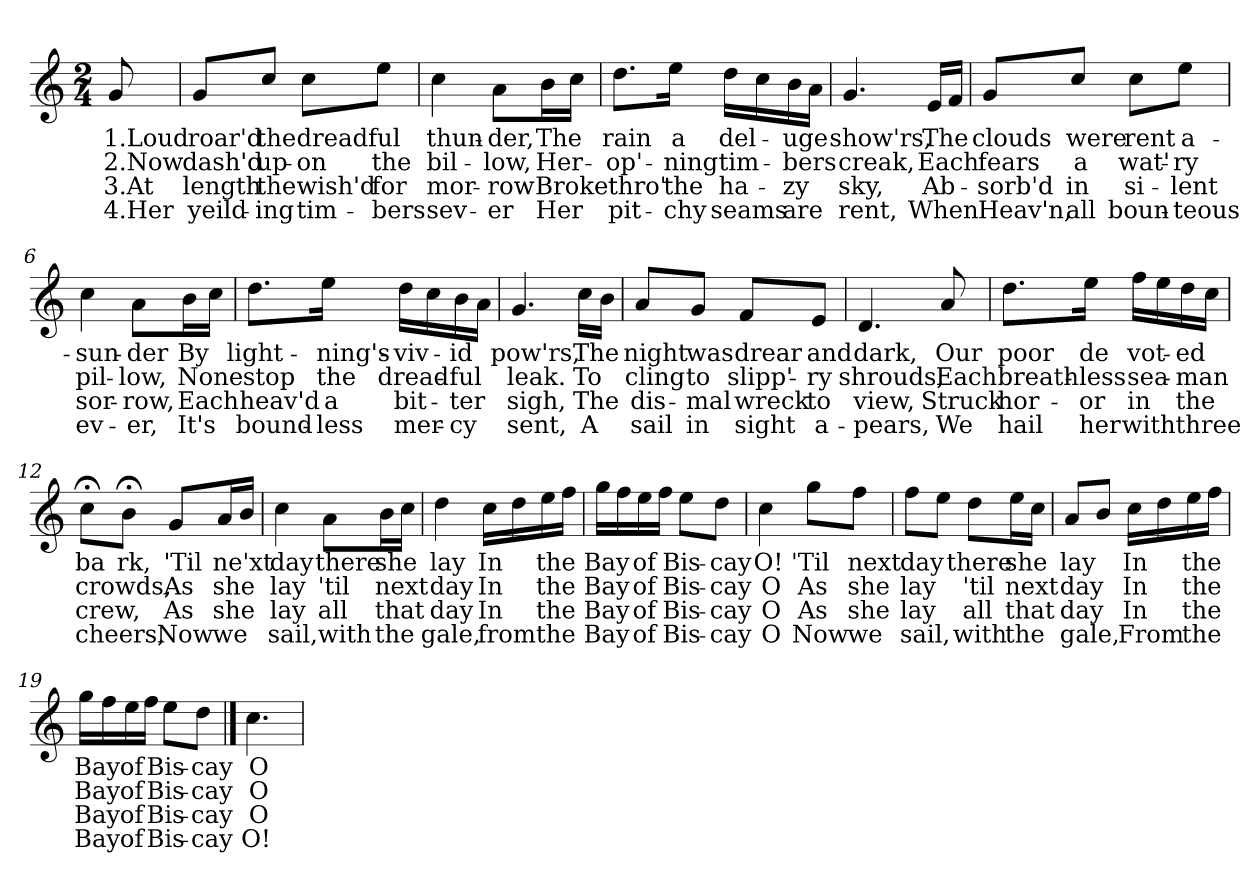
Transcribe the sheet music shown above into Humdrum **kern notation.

**kern	**text	**text	**text	**text
*part1	*part1	*part1	*part1	*part1
*staff1	*staff1	*staff1	*staff1	*staff1
*clefG2	*	*	*	*
*k[]	*	*	*	*
*C:	*	*	*	*
*M2/4	*	*	*	*
=	=	=	=	=
!	!LO:LY:b	!LO:LY:b	!LO:LY:b	!LO:LY:b
8g/	1.Loud	2.Now	3.At	4.Her
=1	=1	=1	=1	=1
!	!LO:LY:b	!LO:LY:b	!LO:LY:b	!LO:LY:b
8g/L	roar'd	dash'd	length	yeild-
!	!LO:LY:b	!LO:LY:b	!LO:LY:b	!LO:LY:b
8cc/J	the	up-	the	-ing
!	!LO:LY:b	!LO:LY:b	!LO:LY:b	!LO:LY:b
8cc\L	dreadful	-on	wish'd	tim-
!	!	!LO:LY:b	!LO:LY:b	!LO:LY:b
8ee\J	.	the	for	-bers
=2	=2	=2	=2	=2
!	!LO:LY:b	!LO:LY:b	!LO:LY:b	!LO:LY:b
4cc\	thun-	bil-	mor-	sev-
!	!LO:LY:b	!LO:LY:b	!LO:LY:b	!LO:LY:b
8a\L	-der,	-low,	-row	-er
!	!LO:LY:b	!LO:LY:b	!LO:LY:b	!LO:LY:b
16b\L	The	Her-	Broke	Her
16cc\JJ	.	.	.	.
=3	=3	=3	=3	=3
!	!LO:LY:b	!LO:LY:b	!LO:LY:b	!LO:LY:b
8.dd\L	rain	-op'-	thro'	pit-
!	!LO:LY:b	!LO:LY:b	!LO:LY:b	!LO:LY:b
16ee\Jk	a	-ning	the	-chy
!	!LO:LY:b	!LO:LY:b	!LO:LY:b	!LO:LY:b
16dd\LL	del-	tim-	ha-	seams
16cc\	.	.	.	.
!	!LO:LY:b	!LO:LY:b	!LO:LY:b	!LO:LY:b
16b\	-uge	-bers	-zy	are
16a\JJ	.	.	.	.
=4	=4	=4	=4	=4
!	!LO:LY:b	!LO:LY:b	!LO:LY:b	!LO:LY:b
4.g/	show'rs,	creak,	sky,	rent,
!	!LO:LY:b	!LO:LY:b	!LO:LY:b	!LO:LY:b
16e/LL	The	Each	Ab-	When
16f/JJ	.	.	.	.
!!LO:LB:g=z
=5	=5	=5	=5	=5
!	!LO:LY:b	!LO:LY:b	!LO:LY:b	!LO:LY:b
8g/L	clouds	fears	-sorb'd	Heav'n,
!	!LO:LY:b	!LO:LY:b	!LO:LY:b	!LO:LY:b
8cc/J	were	a	in	all
!	!LO:LY:b	!LO:LY:b	!LO:LY:b	!LO:LY:b
8cc\L	rent	wat'-	si-	boun-
!	!LO:LY:b	!LO:LY:b	!LO:LY:b	!LO:LY:b
8ee\J	a-	-ry	-lent	-teous
=6	=6	=6	=6	=6
!	!LO:LY:b	!LO:LY:b	!LO:LY:b	!LO:LY:b
4cc\	-sun-	pil-	sor-	ev-
!	!LO:LY:b	!LO:LY:b	!LO:LY:b	!LO:LY:b
8a\L	-der	-low,	-row,	-er,
!	!LO:LY:b	!LO:LY:b	!LO:LY:b	!LO:LY:b
16b\L	By	None	Each	It's
16cc\JJ	.	.	.	.
=7	=7	=7	=7	=7
!	!LO:LY:b	!LO:LY:b	!LO:LY:b	!LO:LY:b
8.dd\L	light-	stop	heav'd	bound-
!	!LO:LY:b	!LO:LY:b	!LO:LY:b	!LO:LY:b
16ee\Jk	-ning's-	the	a	-less
!	!LO:LY:b	!LO:LY:b	!LO:LY:b	!LO:LY:b
16dd\LL	-viv-	dread-	bit-	mer-
16cc\	.	.	.	.
!	!LO:LY:b	!LO:LY:b	!LO:LY:b	!LO:LY:b
16b\	-id	-ful	-ter	-cy
16a\JJ	.	.	.	.
=8	=8	=8	=8	=8
!	!LO:LY:b	!LO:LY:b	!LO:LY:b	!LO:LY:b
4.g/	pow'rs,	leak.	sigh,	sent,
!	!LO:LY:b	!LO:LY:b	!LO:LY:b	!LO:LY:b
16cc\LL	The	To	The	A
16b\JJ	.	.	.	.
!!LO:LB:g=z
=9	=9	=9	=9	=9
!	!LO:LY:b	!LO:LY:b	!LO:LY:b	!LO:LY:b
8a/L	night	cling	dis-	sail
!	!LO:LY:b	!LO:LY:b	!LO:LY:b	!LO:LY:b
8g/J	was	to	-mal	in
!	!LO:LY:b	!LO:LY:b	!LO:LY:b	!LO:LY:b
8f/L	drear	slipp'-	wreck	sight
!	!LO:LY:b	!LO:LY:b	!LO:LY:b	!LO:LY:b
8e/J	and	-ry	to	a-
=10	=10	=10	=10	=10
!	!LO:LY:b	!LO:LY:b	!LO:LY:b	!LO:LY:b
4.d/	dark,	shrouds,	view,	-pears,
!	!LO:LY:b	!LO:LY:b	!LO:LY:b	!LO:LY:b
8a/	Our	Each	Struck	We
=11	=11	=11	=11	=11
!	!LO:LY:b	!LO:LY:b	!LO:LY:b	!LO:LY:b
8.dd\L	poor	breath-	hor-	hail
!	!LO:LY:b	!LO:LY:b	!LO:LY:b	!LO:LY:b
16ee\Jk	de	-less	-or	her
!	!LO:LY:b	!LO:LY:b	!LO:LY:b	!LO:LY:b
16ff\LL	vot-	sea-	in	with
16ee\	.	.	.	.
!	!LO:LY:b	!LO:LY:b	!LO:LY:b	!LO:LY:b
16dd\	-ed	-man	the	three
16cc\JJ	.	.	.	.
=12	=12	=12	=12	=12
!	!LO:LY:b	!LO:LY:b	!LO:LY:b	!LO:LY:b
8cc;<\L	ba	crowds,	crew,	cheers,
!	!LO:LY:b	!	!	!
8b;<\J	rk,	.	.	.
!	!LO:LY:b	!LO:LY:b	!LO:LY:b	!LO:LY:b
8g/L	'Til	As	As	Now
!	!LO:LY:b	!LO:LY:b	!LO:LY:b	!LO:LY:b
16a/L	ne'xt	she	she	we
16b/JJ	.	.	.	.
!!LO:LB:g=z
=13	=13	=13	=13	=13
!	!LO:LY:b	!LO:LY:b	!LO:LY:b	!LO:LY:b
4cc\	day	lay	lay	sail,
!	!LO:LY:b	!LO:LY:b	!LO:LY:b	!LO:LY:b
8a\L	there	'til	all	with
!	!LO:LY:b	!LO:LY:b	!LO:LY:b	!LO:LY:b
16b\L	she	next	that	the
16cc\JJ	.	.	.	.
=14	=14	=14	=14	=14
!	!LO:LY:b	!LO:LY:b	!LO:LY:b	!LO:LY:b
4dd\	lay	day	day	gale,
!	!LO:LY:b	!LO:LY:b	!LO:LY:b	!LO:LY:b
16cc\LL	In	In	In	from
16dd\	.	.	.	.
!	!LO:LY:b	!LO:LY:b	!LO:LY:b	!LO:LY:b
16ee\	the	the	the	the
16ff\JJ	.	.	.	.
=15	=15	=15	=15	=15
!	!LO:LY:b	!LO:LY:b	!LO:LY:b	!LO:LY:b
16gg\LL	Bay	Bay	Bay	Bay
16ff\	.	.	.	.
!	!LO:LY:b	!LO:LY:b	!LO:LY:b	!LO:LY:b
16ee\	of	of	of	of
16ff\JJ	.	.	.	.
!	!LO:LY:b	!LO:LY:b	!LO:LY:b	!LO:LY:b
8ee\L	Bis-	Bis-	Bis-	Bis-
!	!LO:LY:b	!LO:LY:b	!LO:LY:b	!LO:LY:b
8dd\J	-cay	-cay	-cay	-cay
=16	=16	=16	=16	=16
!	!LO:LY:b	!LO:LY:b	!LO:LY:b	!LO:LY:b
4cc\	O!	O	O	O
!	!LO:LY:b	!LO:LY:b	!LO:LY:b	!LO:LY:b
8gg\L	'Til	As	As	Now
!	!LO:LY:b	!LO:LY:b	!LO:LY:b	!LO:LY:b
8ff\J	next	she	she	we
!!LO:LB:g=z
=17	=17	=17	=17	=17
!	!LO:LY:b	!LO:LY:b	!LO:LY:b	!LO:LY:b
8ff\L	day	lay	lay	sail,
8ee\J	.	.	.	.
!	!LO:LY:b	!LO:LY:b	!LO:LY:b	!LO:LY:b
8dd\L	there	'til	all	with
!	!LO:LY:b	!LO:LY:b	!LO:LY:b	!LO:LY:b
16ee\L	she	next	that	the
16cc\JJ	.	.	.	.
=18	=18	=18	=18	=18
!	!LO:LY:b	!LO:LY:b	!LO:LY:b	!LO:LY:b
8a/L	lay	day	day	gale,
8b/J	.	.	.	.
!	!LO:LY:b	!LO:LY:b	!LO:LY:b	!LO:LY:b
16cc\LL	In	In	In	From
16dd\	.	.	.	.
!	!LO:LY:b	!LO:LY:b	!LO:LY:b	!LO:LY:b
16ee\	the	the	the	the
16ff\JJ	.	.	.	.
=19	=19	=19	=19	=19
!	!LO:LY:b	!LO:LY:b	!LO:LY:b	!LO:LY:b
16gg\LL	Bay	Bay	Bay	Bay
16ff\	.	.	.	.
!	!LO:LY:b	!LO:LY:b	!LO:LY:b	!LO:LY:b
16ee\	of	of	of	of
16ff\JJ	.	.	.	.
!	!LO:LY:b	!LO:LY:b	!LO:LY:b	!LO:LY:b
8ee\L	Bis-	Bis-	Bis-	Bis-
!	!LO:LY:b	!LO:LY:b	!LO:LY:b	!LO:LY:b
8dd\J	-cay	-cay	-cay	-cay
==20	==20	==20	==20	==20
!	!LO:LY:b	!LO:LY:b	!LO:LY:b	!LO:LY:b
4.cc\	O	O	O	O!
=	=	=	=	=
*-	*-	*-	*-	*-
